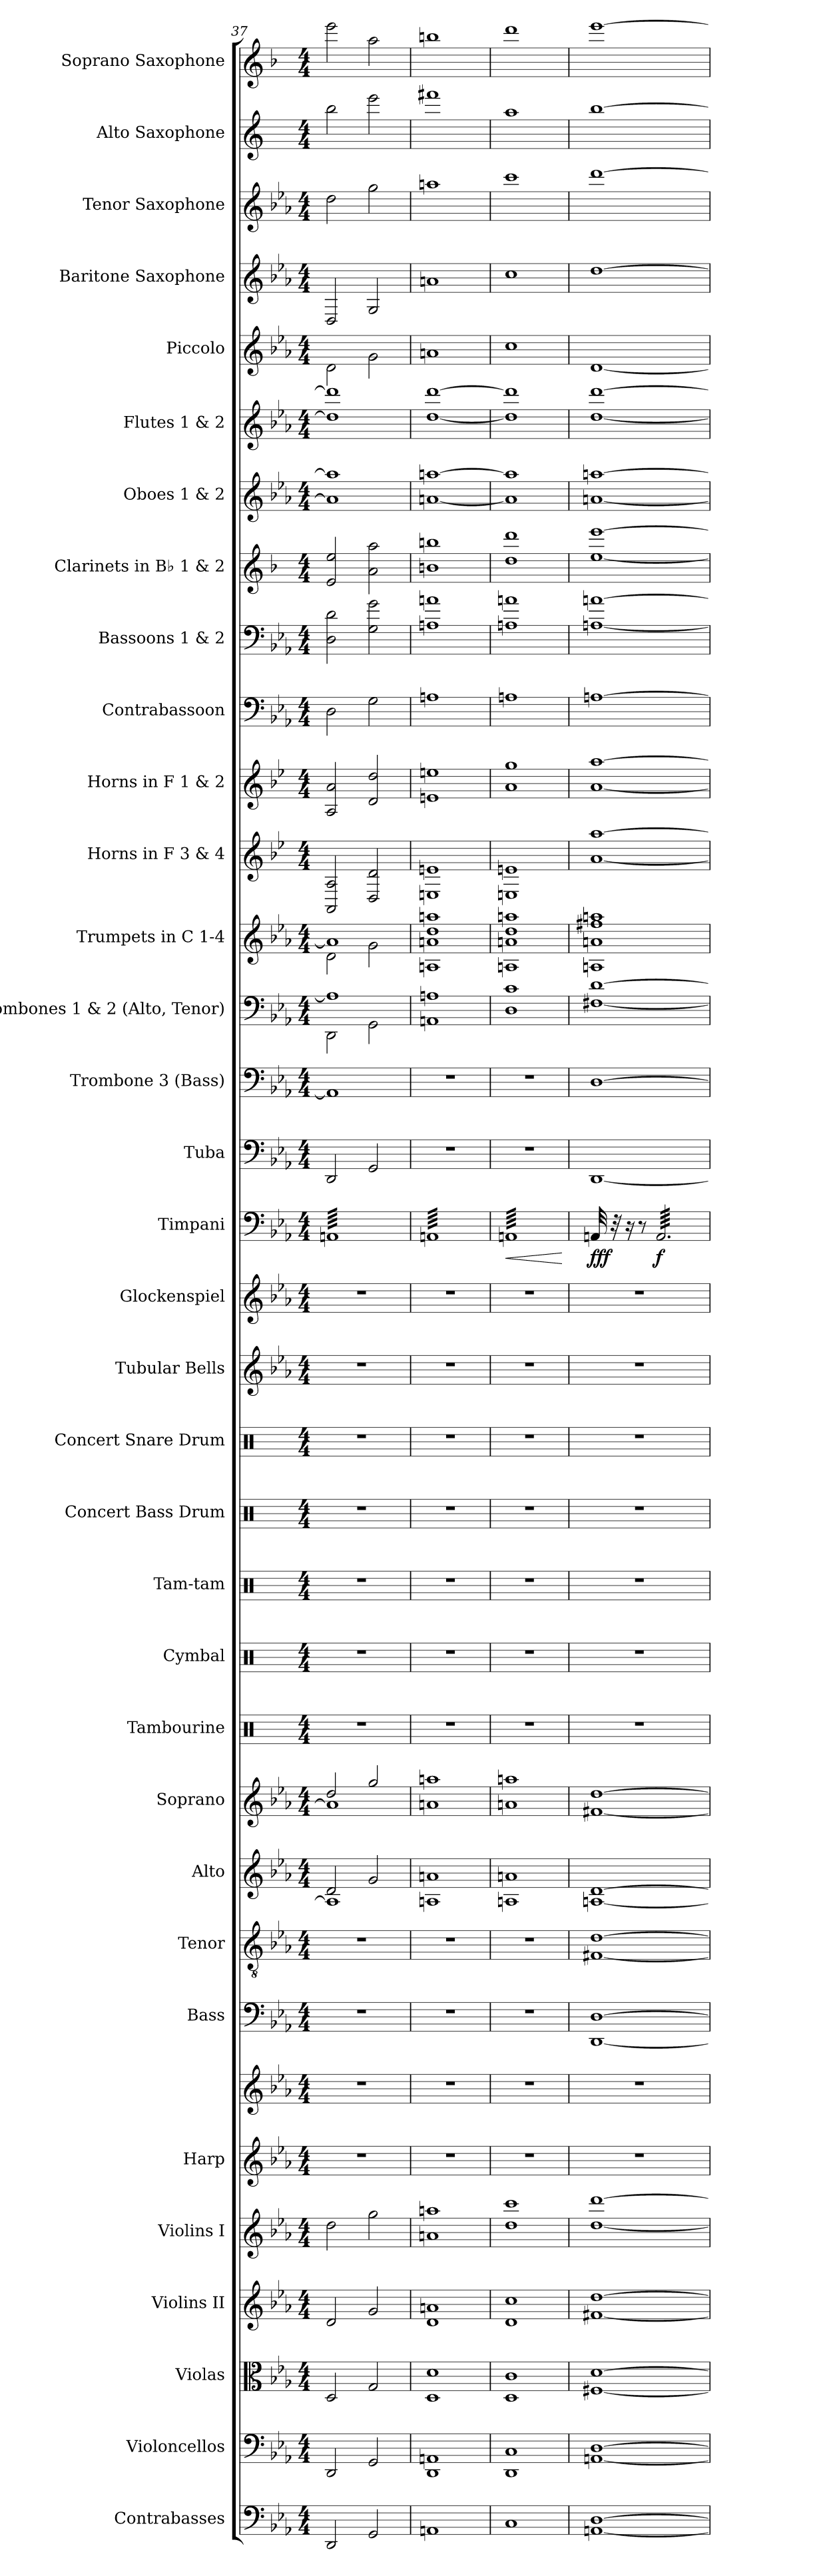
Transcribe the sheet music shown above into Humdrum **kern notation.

**kern	**kern	**kern	**kern	**kern	**kern	**kern	**kern	**kern	**kern	**kern	**kern	**kern	**kern	**kern	**kern	**kern	**kern	**kern	**dynam	**kern	**kern	**kern	**kern	**kern	**kern	**kern	**kern	**kern	**kern	**kern	**kern	**kern	**kern	**kern	**kern
*part34	*part33	*part32	*part31	*part30	*part29	*part29	*part28	*part27	*part26	*part25	*part24	*part23	*part22	*part21	*part20	*part19	*part18	*part17	*part17	*part16	*part15	*part14	*part13	*part12	*part11	*part10	*part9	*part8	*part7	*part6	*part5	*part4	*part3	*part2	*part1
*staff35	*staff34	*staff33	*staff32	*staff31	*staff30	*staff29	*staff28	*staff27	*staff26	*staff25	*staff24	*staff23	*staff22	*staff21	*staff20	*staff19	*staff18	*staff17	*staff17	*staff16	*staff15	*staff14	*staff13	*staff12	*staff11	*staff10	*staff9	*staff8	*staff7	*staff6	*staff5	*staff4	*staff3	*staff2	*staff1
*I"Contrabasses	*I"Violoncellos	*I"Violas	*I"Violins II	*I"Violins I	*I"Harp	*	*I"Bass	*I"Tenor	*I"Alto	*I"Soprano	*I"Tambourine	*I"Cymbal	*I"Tam-tam	*I"Concert Bass Drum	*I"Concert Snare Drum	*I"Tubular Bells	*I"Glockenspiel	*I"Timpani	*	*I"Tuba	*I"Trombone 3 (Bass)	*I"Trombones 1 &amp; 2 (Alto, Tenor)	*I"Trumpets in C 1-4	*I"Horns in F 3 &amp; 4	*I"Horns in F 1 &amp; 2	*I"Contrabassoon	*I"Bassoons 1 &amp; 2	*I"Clarinets in B♭ 1 &amp; 2	*I"Oboes 1 &amp; 2	*I"Flutes 1 &amp; 2	*I"Piccolo	*I"Baritone Saxophone	*I"Tenor Saxophone	*I"Alto Saxophone	*I"Soprano Saxophone
*I'Cbs.	*I'Vcs.	*I'Vlas.	*I'Vlns. II	*I'Vlns. I	*I'Hrp.	*	*I'B.	*I'T.	*I'A.	*I'S.	*I'Tamb.	*I'Cym.	*I'Tam	*I'Con. BD	*I'Con. Sn.	*I'T.B.	*I'Glock.	*I'Timp.	*	*I'Tba.	*I'Tbn. 3	*I'Tbn. 1 2	*	*	*	*I'Cbsn.	*I'Bsn.	*	*I'Ob.	*I'Fl.	*I'Picc.	*I'Bar. Sax.	*I'T. Sax.	*I'A. Sax.	*I'S. Sax.
*clefF4	*clefF4	*clefC3	*clefG2	*clefG2	*clefG2	*clefG2	*clefF4	*clefGv2	*clefG2	*clefG2	*clefX	*clefX	*clefX	*clefX	*clefX	*clefG2	*clefG2	*clefF4	*	*clefF4	*clefF4	*clefF4	*clefG2	*clefG2	*clefG2	*clefF4	*clefF4	*clefG2	*clefG2	*clefG2	*clefG2	*clefG2	*clefG2	*clefG2	*clefG2
*ITrd7c12	*	*	*	*	*	*	*	*	*	*	*	*	*	*	*	*	*ITrd-14c-24	*	*	*	*	*	*	*ITrd4c7	*ITrd4c7	*ITrd7c12	*	*ITrd1c2	*	*	*ITrd-7c-12	*ITrd12c21	*ITrd8c14	*ITrd5c9	*ITrd1c2
*k[b-e-a-]	*k[b-e-a-]	*k[b-e-a-]	*k[b-e-a-]	*k[b-e-a-]	*k[b-e-a-]	*k[b-e-a-]	*k[b-e-a-]	*k[b-e-a-]	*k[b-e-a-]	*k[b-e-a-]	*k[]	*k[]	*k[]	*k[]	*k[]	*k[b-e-a-]	*k[b-e-a-]	*k[b-e-a-]	*	*k[b-e-a-]	*k[b-e-a-]	*k[b-e-a-]	*k[b-e-a-]	*k[b-e-a-]	*k[b-e-a-]	*k[b-e-a-]	*k[b-e-a-]	*k[b-e-a-]	*k[b-e-a-]	*k[b-e-a-]	*k[b-e-a-]	*k[b-e-a-]	*k[b-e-a-]	*k[b-e-a-]	*k[b-e-a-]
*M4/4	*M4/4	*M4/4	*M4/4	*M4/4	*M4/4	*M4/4	*M4/4	*M4/4	*M4/4	*M4/4	*M4/4	*M4/4	*M4/4	*M4/4	*M4/4	*M4/4	*M4/4	*M4/4	*	*M4/4	*M4/4	*M4/4	*M4/4	*M4/4	*M4/4	*M4/4	*M4/4	*M4/4	*M4/4	*M4/4	*M4/4	*M4/4	*M4/4	*M4/4	*M4/4
=37	=37	=37	=37	=37	=37	=37	=37	=37	=37	=37	=37	=37	=37	=37	=37	=37	=37	=37	=37	=37	=37	=37	=37	=37	=37	=37	=37	=37	=37	=37	=37	=37	=37	=37	=37
*	*	*	*	*	*	*	*	*	*^	*^	*	*	*	*	*	*	*	*	*	*	*	*^	*^	*	*	*	*	*	*	*	*	*	*	*	*
*	*	*	*	*	*	*	*	*	*	*	*	*	*	*	*	*	*	*	*	*tremolo	*	*	*	*	*	*	*	*	*	*	*	*	*	*	*	*	*	*	*
2DDD/	2DD/	2D/	2d/	2dd\	1r	1r	1r	1r	2d/	1A]	2dd/	1a]	1r	1r	1r	1r	1r	1r	1r	64AAnLLLL	.	2DD/	1AAn]	1A]	2DD\	1a]	2d\	2DD/ 2D/	2D/ 2d/	2DD\	2D\ 2d\	2d/ 2dd/	1a] 1aa]	1dd] 1ddd]	2dd\	2DD/	2d\	2dd\	2ddd\
.	.	.	.	.	.	.	.	.	.	.	.	.	.	.	.	.	.	.	.	64AAn	.	.	.	.	.	.	.	.	.	.	.	.	.	.	.	.	.	.	.
.	.	.	.	.	.	.	.	.	.	.	.	.	.	.	.	.	.	.	.	64AAn	.	.	.	.	.	.	.	.	.	.	.	.	.	.	.	.	.	.	.
.	.	.	.	.	.	.	.	.	.	.	.	.	.	.	.	.	.	.	.	64AAn	.	.	.	.	.	.	.	.	.	.	.	.	.	.	.	.	.	.	.
.	.	.	.	.	.	.	.	.	.	.	.	.	.	.	.	.	.	.	.	64AAn	.	.	.	.	.	.	.	.	.	.	.	.	.	.	.	.	.	.	.
.	.	.	.	.	.	.	.	.	.	.	.	.	.	.	.	.	.	.	.	64AAn	.	.	.	.	.	.	.	.	.	.	.	.	.	.	.	.	.	.	.
.	.	.	.	.	.	.	.	.	.	.	.	.	.	.	.	.	.	.	.	64AAn	.	.	.	.	.	.	.	.	.	.	.	.	.	.	.	.	.	.	.
.	.	.	.	.	.	.	.	.	.	.	.	.	.	.	.	.	.	.	.	64AAn	.	.	.	.	.	.	.	.	.	.	.	.	.	.	.	.	.	.	.
.	.	.	.	.	.	.	.	.	.	.	.	.	.	.	.	.	.	.	.	64AAn	.	.	.	.	.	.	.	.	.	.	.	.	.	.	.	.	.	.	.
.	.	.	.	.	.	.	.	.	.	.	.	.	.	.	.	.	.	.	.	64AAn	.	.	.	.	.	.	.	.	.	.	.	.	.	.	.	.	.	.	.
.	.	.	.	.	.	.	.	.	.	.	.	.	.	.	.	.	.	.	.	64AAn	.	.	.	.	.	.	.	.	.	.	.	.	.	.	.	.	.	.	.
.	.	.	.	.	.	.	.	.	.	.	.	.	.	.	.	.	.	.	.	64AAn	.	.	.	.	.	.	.	.	.	.	.	.	.	.	.	.	.	.	.
.	.	.	.	.	.	.	.	.	.	.	.	.	.	.	.	.	.	.	.	64AAn	.	.	.	.	.	.	.	.	.	.	.	.	.	.	.	.	.	.	.
.	.	.	.	.	.	.	.	.	.	.	.	.	.	.	.	.	.	.	.	64AAn	.	.	.	.	.	.	.	.	.	.	.	.	.	.	.	.	.	.	.
.	.	.	.	.	.	.	.	.	.	.	.	.	.	.	.	.	.	.	.	64AAn	.	.	.	.	.	.	.	.	.	.	.	.	.	.	.	.	.	.	.
.	.	.	.	.	.	.	.	.	.	.	.	.	.	.	.	.	.	.	.	64AAn	.	.	.	.	.	.	.	.	.	.	.	.	.	.	.	.	.	.	.
.	.	.	.	.	.	.	.	.	.	.	.	.	.	.	.	.	.	.	.	64AAn	.	.	.	.	.	.	.	.	.	.	.	.	.	.	.	.	.	.	.
.	.	.	.	.	.	.	.	.	.	.	.	.	.	.	.	.	.	.	.	64AAn	.	.	.	.	.	.	.	.	.	.	.	.	.	.	.	.	.	.	.
.	.	.	.	.	.	.	.	.	.	.	.	.	.	.	.	.	.	.	.	64AAn	.	.	.	.	.	.	.	.	.	.	.	.	.	.	.	.	.	.	.
.	.	.	.	.	.	.	.	.	.	.	.	.	.	.	.	.	.	.	.	64AAn	.	.	.	.	.	.	.	.	.	.	.	.	.	.	.	.	.	.	.
.	.	.	.	.	.	.	.	.	.	.	.	.	.	.	.	.	.	.	.	64AAn	.	.	.	.	.	.	.	.	.	.	.	.	.	.	.	.	.	.	.
.	.	.	.	.	.	.	.	.	.	.	.	.	.	.	.	.	.	.	.	64AAn	.	.	.	.	.	.	.	.	.	.	.	.	.	.	.	.	.	.	.
.	.	.	.	.	.	.	.	.	.	.	.	.	.	.	.	.	.	.	.	64AAn	.	.	.	.	.	.	.	.	.	.	.	.	.	.	.	.	.	.	.
.	.	.	.	.	.	.	.	.	.	.	.	.	.	.	.	.	.	.	.	64AAn	.	.	.	.	.	.	.	.	.	.	.	.	.	.	.	.	.	.	.
.	.	.	.	.	.	.	.	.	.	.	.	.	.	.	.	.	.	.	.	64AAn	.	.	.	.	.	.	.	.	.	.	.	.	.	.	.	.	.	.	.
.	.	.	.	.	.	.	.	.	.	.	.	.	.	.	.	.	.	.	.	64AAn	.	.	.	.	.	.	.	.	.	.	.	.	.	.	.	.	.	.	.
.	.	.	.	.	.	.	.	.	.	.	.	.	.	.	.	.	.	.	.	64AAn	.	.	.	.	.	.	.	.	.	.	.	.	.	.	.	.	.	.	.
.	.	.	.	.	.	.	.	.	.	.	.	.	.	.	.	.	.	.	.	64AAn	.	.	.	.	.	.	.	.	.	.	.	.	.	.	.	.	.	.	.
.	.	.	.	.	.	.	.	.	.	.	.	.	.	.	.	.	.	.	.	64AAn	.	.	.	.	.	.	.	.	.	.	.	.	.	.	.	.	.	.	.
.	.	.	.	.	.	.	.	.	.	.	.	.	.	.	.	.	.	.	.	64AAn	.	.	.	.	.	.	.	.	.	.	.	.	.	.	.	.	.	.	.
.	.	.	.	.	.	.	.	.	.	.	.	.	.	.	.	.	.	.	.	64AAn	.	.	.	.	.	.	.	.	.	.	.	.	.	.	.	.	.	.	.
.	.	.	.	.	.	.	.	.	.	.	.	.	.	.	.	.	.	.	.	64AAn	.	.	.	.	.	.	.	.	.	.	.	.	.	.	.	.	.	.	.
2GGG/	2GG/	2G/	2g/	2gg\	.	.	.	.	2g/	.	2gg/	.	.	.	.	.	.	.	.	64AAn	.	2GG/	.	.	2GG\	.	2g\	2GG/ 2G/	2G/ 2g/	2GG\	2G\ 2g\	2g\ 2gg\	.	.	2gg\	2GG/	2g\	2gg\	2gg\
.	.	.	.	.	.	.	.	.	.	.	.	.	.	.	.	.	.	.	.	64AAn	.	.	.	.	.	.	.	.	.	.	.	.	.	.	.	.	.	.	.
.	.	.	.	.	.	.	.	.	.	.	.	.	.	.	.	.	.	.	.	64AAn	.	.	.	.	.	.	.	.	.	.	.	.	.	.	.	.	.	.	.
.	.	.	.	.	.	.	.	.	.	.	.	.	.	.	.	.	.	.	.	64AAn	.	.	.	.	.	.	.	.	.	.	.	.	.	.	.	.	.	.	.
.	.	.	.	.	.	.	.	.	.	.	.	.	.	.	.	.	.	.	.	64AAn	.	.	.	.	.	.	.	.	.	.	.	.	.	.	.	.	.	.	.
.	.	.	.	.	.	.	.	.	.	.	.	.	.	.	.	.	.	.	.	64AAn	.	.	.	.	.	.	.	.	.	.	.	.	.	.	.	.	.	.	.
.	.	.	.	.	.	.	.	.	.	.	.	.	.	.	.	.	.	.	.	64AAn	.	.	.	.	.	.	.	.	.	.	.	.	.	.	.	.	.	.	.
.	.	.	.	.	.	.	.	.	.	.	.	.	.	.	.	.	.	.	.	64AAn	.	.	.	.	.	.	.	.	.	.	.	.	.	.	.	.	.	.	.
.	.	.	.	.	.	.	.	.	.	.	.	.	.	.	.	.	.	.	.	64AAn	.	.	.	.	.	.	.	.	.	.	.	.	.	.	.	.	.	.	.
.	.	.	.	.	.	.	.	.	.	.	.	.	.	.	.	.	.	.	.	64AAn	.	.	.	.	.	.	.	.	.	.	.	.	.	.	.	.	.	.	.
.	.	.	.	.	.	.	.	.	.	.	.	.	.	.	.	.	.	.	.	64AAn	.	.	.	.	.	.	.	.	.	.	.	.	.	.	.	.	.	.	.
.	.	.	.	.	.	.	.	.	.	.	.	.	.	.	.	.	.	.	.	64AAn	.	.	.	.	.	.	.	.	.	.	.	.	.	.	.	.	.	.	.
.	.	.	.	.	.	.	.	.	.	.	.	.	.	.	.	.	.	.	.	64AAn	.	.	.	.	.	.	.	.	.	.	.	.	.	.	.	.	.	.	.
.	.	.	.	.	.	.	.	.	.	.	.	.	.	.	.	.	.	.	.	64AAn	.	.	.	.	.	.	.	.	.	.	.	.	.	.	.	.	.	.	.
.	.	.	.	.	.	.	.	.	.	.	.	.	.	.	.	.	.	.	.	64AAn	.	.	.	.	.	.	.	.	.	.	.	.	.	.	.	.	.	.	.
.	.	.	.	.	.	.	.	.	.	.	.	.	.	.	.	.	.	.	.	64AAn	.	.	.	.	.	.	.	.	.	.	.	.	.	.	.	.	.	.	.
.	.	.	.	.	.	.	.	.	.	.	.	.	.	.	.	.	.	.	.	64AAn	.	.	.	.	.	.	.	.	.	.	.	.	.	.	.	.	.	.	.
.	.	.	.	.	.	.	.	.	.	.	.	.	.	.	.	.	.	.	.	64AAn	.	.	.	.	.	.	.	.	.	.	.	.	.	.	.	.	.	.	.
.	.	.	.	.	.	.	.	.	.	.	.	.	.	.	.	.	.	.	.	64AAn	.	.	.	.	.	.	.	.	.	.	.	.	.	.	.	.	.	.	.
.	.	.	.	.	.	.	.	.	.	.	.	.	.	.	.	.	.	.	.	64AAn	.	.	.	.	.	.	.	.	.	.	.	.	.	.	.	.	.	.	.
.	.	.	.	.	.	.	.	.	.	.	.	.	.	.	.	.	.	.	.	64AAn	.	.	.	.	.	.	.	.	.	.	.	.	.	.	.	.	.	.	.
.	.	.	.	.	.	.	.	.	.	.	.	.	.	.	.	.	.	.	.	64AAn	.	.	.	.	.	.	.	.	.	.	.	.	.	.	.	.	.	.	.
.	.	.	.	.	.	.	.	.	.	.	.	.	.	.	.	.	.	.	.	64AAn	.	.	.	.	.	.	.	.	.	.	.	.	.	.	.	.	.	.	.
.	.	.	.	.	.	.	.	.	.	.	.	.	.	.	.	.	.	.	.	64AAn	.	.	.	.	.	.	.	.	.	.	.	.	.	.	.	.	.	.	.
.	.	.	.	.	.	.	.	.	.	.	.	.	.	.	.	.	.	.	.	64AAn	.	.	.	.	.	.	.	.	.	.	.	.	.	.	.	.	.	.	.
.	.	.	.	.	.	.	.	.	.	.	.	.	.	.	.	.	.	.	.	64AAn	.	.	.	.	.	.	.	.	.	.	.	.	.	.	.	.	.	.	.
.	.	.	.	.	.	.	.	.	.	.	.	.	.	.	.	.	.	.	.	64AAn	.	.	.	.	.	.	.	.	.	.	.	.	.	.	.	.	.	.	.
.	.	.	.	.	.	.	.	.	.	.	.	.	.	.	.	.	.	.	.	64AAn	.	.	.	.	.	.	.	.	.	.	.	.	.	.	.	.	.	.	.
.	.	.	.	.	.	.	.	.	.	.	.	.	.	.	.	.	.	.	.	64AAn	.	.	.	.	.	.	.	.	.	.	.	.	.	.	.	.	.	.	.
.	.	.	.	.	.	.	.	.	.	.	.	.	.	.	.	.	.	.	.	64AAn	.	.	.	.	.	.	.	.	.	.	.	.	.	.	.	.	.	.	.
.	.	.	.	.	.	.	.	.	.	.	.	.	.	.	.	.	.	.	.	64AAn	.	.	.	.	.	.	.	.	.	.	.	.	.	.	.	.	.	.	.
.	.	.	.	.	.	.	.	.	.	.	.	.	.	.	.	.	.	.	.	64AAnJJJJ	.	.	.	.	.	.	.	.	.	.	.	.	.	.	.	.	.	.	.
*	*	*	*	*	*	*	*	*	*v	*v	*	*	*	*	*	*	*	*	*	*	*	*	*	*	*	*	*	*	*	*	*	*	*	*	*	*	*	*	*
*	*	*	*	*	*	*	*	*	*	*v	*v	*	*	*	*	*	*	*	*	*	*	*	*	*	*	*	*	*	*	*	*	*	*	*	*	*	*	*
=38	=38	=38	=38	=38	=38	=38	=38	=38	=38	=38	=38	=38	=38	=38	=38	=38	=38	=38	=38	=38	=38	=38	=38	=38	=38	=38	=38	=38	=38	=38	=38	=38	=38	=38	=38	=38	=38
!	!	!	!	!	!	!	!	!	!	!	!	!	!	!	!	!	!	!	!	!	!	!	!	!LO:TX:a:t=1-4	!	!	!	!	!	!	!	!	!	!	!	!	!
*	*	*	*	*	*	*	*	*	*	*	*	*	*	*	*	*	*	*	*	*	*	*v	*v	*	*	*	*	*	*	*	*	*	*	*	*	*	*
*	*	*	*	*	*	*	*	*	*	*	*	*	*	*	*	*	*	*	*	*	*	*	*v	*v	*	*	*	*	*	*	*	*	*	*	*	*
1AAAn	1DD 1AAn	1D 1d	1d 1an	1an 1aan	1r	1r	1r	1r	1An 1an	1an 1aan	1r	1r	1r	1r	1r	1r	1r	64AAnLLLL	.	1r	1r	1AAn 1An	1An 1an 1dd 1aan	1AAn 1An	1An 1an	1AAn	1An 1an	1an 1aan	[1an [1aan	[1dd [1ddd	1aan	1An	1an	1aan	1aan
.	.	.	.	.	.	.	.	.	.	.	.	.	.	.	.	.	.	64AAn	.	.	.	.	.	.	.	.	.	.	.	.	.	.	.	.	.
.	.	.	.	.	.	.	.	.	.	.	.	.	.	.	.	.	.	64AAn	.	.	.	.	.	.	.	.	.	.	.	.	.	.	.	.	.
.	.	.	.	.	.	.	.	.	.	.	.	.	.	.	.	.	.	64AAn	.	.	.	.	.	.	.	.	.	.	.	.	.	.	.	.	.
.	.	.	.	.	.	.	.	.	.	.	.	.	.	.	.	.	.	64AAn	.	.	.	.	.	.	.	.	.	.	.	.	.	.	.	.	.
.	.	.	.	.	.	.	.	.	.	.	.	.	.	.	.	.	.	64AAn	.	.	.	.	.	.	.	.	.	.	.	.	.	.	.	.	.
.	.	.	.	.	.	.	.	.	.	.	.	.	.	.	.	.	.	64AAn	.	.	.	.	.	.	.	.	.	.	.	.	.	.	.	.	.
.	.	.	.	.	.	.	.	.	.	.	.	.	.	.	.	.	.	64AAn	.	.	.	.	.	.	.	.	.	.	.	.	.	.	.	.	.
.	.	.	.	.	.	.	.	.	.	.	.	.	.	.	.	.	.	64AAn	.	.	.	.	.	.	.	.	.	.	.	.	.	.	.	.	.
.	.	.	.	.	.	.	.	.	.	.	.	.	.	.	.	.	.	64AAn	.	.	.	.	.	.	.	.	.	.	.	.	.	.	.	.	.
.	.	.	.	.	.	.	.	.	.	.	.	.	.	.	.	.	.	64AAn	.	.	.	.	.	.	.	.	.	.	.	.	.	.	.	.	.
.	.	.	.	.	.	.	.	.	.	.	.	.	.	.	.	.	.	64AAn	.	.	.	.	.	.	.	.	.	.	.	.	.	.	.	.	.
.	.	.	.	.	.	.	.	.	.	.	.	.	.	.	.	.	.	64AAn	.	.	.	.	.	.	.	.	.	.	.	.	.	.	.	.	.
.	.	.	.	.	.	.	.	.	.	.	.	.	.	.	.	.	.	64AAn	.	.	.	.	.	.	.	.	.	.	.	.	.	.	.	.	.
.	.	.	.	.	.	.	.	.	.	.	.	.	.	.	.	.	.	64AAn	.	.	.	.	.	.	.	.	.	.	.	.	.	.	.	.	.
.	.	.	.	.	.	.	.	.	.	.	.	.	.	.	.	.	.	64AAn	.	.	.	.	.	.	.	.	.	.	.	.	.	.	.	.	.
.	.	.	.	.	.	.	.	.	.	.	.	.	.	.	.	.	.	64AAn	.	.	.	.	.	.	.	.	.	.	.	.	.	.	.	.	.
.	.	.	.	.	.	.	.	.	.	.	.	.	.	.	.	.	.	64AAn	.	.	.	.	.	.	.	.	.	.	.	.	.	.	.	.	.
.	.	.	.	.	.	.	.	.	.	.	.	.	.	.	.	.	.	64AAn	.	.	.	.	.	.	.	.	.	.	.	.	.	.	.	.	.
.	.	.	.	.	.	.	.	.	.	.	.	.	.	.	.	.	.	64AAn	.	.	.	.	.	.	.	.	.	.	.	.	.	.	.	.	.
.	.	.	.	.	.	.	.	.	.	.	.	.	.	.	.	.	.	64AAn	.	.	.	.	.	.	.	.	.	.	.	.	.	.	.	.	.
.	.	.	.	.	.	.	.	.	.	.	.	.	.	.	.	.	.	64AAn	.	.	.	.	.	.	.	.	.	.	.	.	.	.	.	.	.
.	.	.	.	.	.	.	.	.	.	.	.	.	.	.	.	.	.	64AAn	.	.	.	.	.	.	.	.	.	.	.	.	.	.	.	.	.
.	.	.	.	.	.	.	.	.	.	.	.	.	.	.	.	.	.	64AAn	.	.	.	.	.	.	.	.	.	.	.	.	.	.	.	.	.
.	.	.	.	.	.	.	.	.	.	.	.	.	.	.	.	.	.	64AAn	.	.	.	.	.	.	.	.	.	.	.	.	.	.	.	.	.
.	.	.	.	.	.	.	.	.	.	.	.	.	.	.	.	.	.	64AAn	.	.	.	.	.	.	.	.	.	.	.	.	.	.	.	.	.
.	.	.	.	.	.	.	.	.	.	.	.	.	.	.	.	.	.	64AAn	.	.	.	.	.	.	.	.	.	.	.	.	.	.	.	.	.
.	.	.	.	.	.	.	.	.	.	.	.	.	.	.	.	.	.	64AAn	.	.	.	.	.	.	.	.	.	.	.	.	.	.	.	.	.
.	.	.	.	.	.	.	.	.	.	.	.	.	.	.	.	.	.	64AAn	.	.	.	.	.	.	.	.	.	.	.	.	.	.	.	.	.
.	.	.	.	.	.	.	.	.	.	.	.	.	.	.	.	.	.	64AAn	.	.	.	.	.	.	.	.	.	.	.	.	.	.	.	.	.
.	.	.	.	.	.	.	.	.	.	.	.	.	.	.	.	.	.	64AAn	.	.	.	.	.	.	.	.	.	.	.	.	.	.	.	.	.
.	.	.	.	.	.	.	.	.	.	.	.	.	.	.	.	.	.	64AAn	.	.	.	.	.	.	.	.	.	.	.	.	.	.	.	.	.
.	.	.	.	.	.	.	.	.	.	.	.	.	.	.	.	.	.	64AAn	.	.	.	.	.	.	.	.	.	.	.	.	.	.	.	.	.
.	.	.	.	.	.	.	.	.	.	.	.	.	.	.	.	.	.	64AAn	.	.	.	.	.	.	.	.	.	.	.	.	.	.	.	.	.
.	.	.	.	.	.	.	.	.	.	.	.	.	.	.	.	.	.	64AAn	.	.	.	.	.	.	.	.	.	.	.	.	.	.	.	.	.
.	.	.	.	.	.	.	.	.	.	.	.	.	.	.	.	.	.	64AAn	.	.	.	.	.	.	.	.	.	.	.	.	.	.	.	.	.
.	.	.	.	.	.	.	.	.	.	.	.	.	.	.	.	.	.	64AAn	.	.	.	.	.	.	.	.	.	.	.	.	.	.	.	.	.
.	.	.	.	.	.	.	.	.	.	.	.	.	.	.	.	.	.	64AAn	.	.	.	.	.	.	.	.	.	.	.	.	.	.	.	.	.
.	.	.	.	.	.	.	.	.	.	.	.	.	.	.	.	.	.	64AAn	.	.	.	.	.	.	.	.	.	.	.	.	.	.	.	.	.
.	.	.	.	.	.	.	.	.	.	.	.	.	.	.	.	.	.	64AAn	.	.	.	.	.	.	.	.	.	.	.	.	.	.	.	.	.
.	.	.	.	.	.	.	.	.	.	.	.	.	.	.	.	.	.	64AAn	.	.	.	.	.	.	.	.	.	.	.	.	.	.	.	.	.
.	.	.	.	.	.	.	.	.	.	.	.	.	.	.	.	.	.	64AAn	.	.	.	.	.	.	.	.	.	.	.	.	.	.	.	.	.
.	.	.	.	.	.	.	.	.	.	.	.	.	.	.	.	.	.	64AAn	.	.	.	.	.	.	.	.	.	.	.	.	.	.	.	.	.
.	.	.	.	.	.	.	.	.	.	.	.	.	.	.	.	.	.	64AAn	.	.	.	.	.	.	.	.	.	.	.	.	.	.	.	.	.
.	.	.	.	.	.	.	.	.	.	.	.	.	.	.	.	.	.	64AAn	.	.	.	.	.	.	.	.	.	.	.	.	.	.	.	.	.
.	.	.	.	.	.	.	.	.	.	.	.	.	.	.	.	.	.	64AAn	.	.	.	.	.	.	.	.	.	.	.	.	.	.	.	.	.
.	.	.	.	.	.	.	.	.	.	.	.	.	.	.	.	.	.	64AAn	.	.	.	.	.	.	.	.	.	.	.	.	.	.	.	.	.
.	.	.	.	.	.	.	.	.	.	.	.	.	.	.	.	.	.	64AAn	.	.	.	.	.	.	.	.	.	.	.	.	.	.	.	.	.
.	.	.	.	.	.	.	.	.	.	.	.	.	.	.	.	.	.	64AAn	.	.	.	.	.	.	.	.	.	.	.	.	.	.	.	.	.
.	.	.	.	.	.	.	.	.	.	.	.	.	.	.	.	.	.	64AAn	.	.	.	.	.	.	.	.	.	.	.	.	.	.	.	.	.
.	.	.	.	.	.	.	.	.	.	.	.	.	.	.	.	.	.	64AAn	.	.	.	.	.	.	.	.	.	.	.	.	.	.	.	.	.
.	.	.	.	.	.	.	.	.	.	.	.	.	.	.	.	.	.	64AAn	.	.	.	.	.	.	.	.	.	.	.	.	.	.	.	.	.
.	.	.	.	.	.	.	.	.	.	.	.	.	.	.	.	.	.	64AAn	.	.	.	.	.	.	.	.	.	.	.	.	.	.	.	.	.
.	.	.	.	.	.	.	.	.	.	.	.	.	.	.	.	.	.	64AAn	.	.	.	.	.	.	.	.	.	.	.	.	.	.	.	.	.
.	.	.	.	.	.	.	.	.	.	.	.	.	.	.	.	.	.	64AAn	.	.	.	.	.	.	.	.	.	.	.	.	.	.	.	.	.
.	.	.	.	.	.	.	.	.	.	.	.	.	.	.	.	.	.	64AAn	.	.	.	.	.	.	.	.	.	.	.	.	.	.	.	.	.
.	.	.	.	.	.	.	.	.	.	.	.	.	.	.	.	.	.	64AAn	.	.	.	.	.	.	.	.	.	.	.	.	.	.	.	.	.
.	.	.	.	.	.	.	.	.	.	.	.	.	.	.	.	.	.	64AAn	.	.	.	.	.	.	.	.	.	.	.	.	.	.	.	.	.
.	.	.	.	.	.	.	.	.	.	.	.	.	.	.	.	.	.	64AAn	.	.	.	.	.	.	.	.	.	.	.	.	.	.	.	.	.
.	.	.	.	.	.	.	.	.	.	.	.	.	.	.	.	.	.	64AAn	.	.	.	.	.	.	.	.	.	.	.	.	.	.	.	.	.
.	.	.	.	.	.	.	.	.	.	.	.	.	.	.	.	.	.	64AAn	.	.	.	.	.	.	.	.	.	.	.	.	.	.	.	.	.
.	.	.	.	.	.	.	.	.	.	.	.	.	.	.	.	.	.	64AAn	.	.	.	.	.	.	.	.	.	.	.	.	.	.	.	.	.
.	.	.	.	.	.	.	.	.	.	.	.	.	.	.	.	.	.	64AAn	.	.	.	.	.	.	.	.	.	.	.	.	.	.	.	.	.
.	.	.	.	.	.	.	.	.	.	.	.	.	.	.	.	.	.	64AAnJJJJ	.	.	.	.	.	.	.	.	.	.	.	.	.	.	.	.	.
=39	=39	=39	=39	=39	=39	=39	=39	=39	=39	=39	=39	=39	=39	=39	=39	=39	=39	=39	=39	=39	=39	=39	=39	=39	=39	=39	=39	=39	=39	=39	=39	=39	=39	=39	=39
!	!	!	!	!	!	!	!	!	!	!	!	!	!	!	!	!	!	!	!LO:HP:b	!	!	!	!	!	!	!	!	!	!	!	!	!	!	!	!
1CC	1DD 1C	1D 1c	1d 1cc	1dd 1ccc	1r	1r	1r	1r	1An 1an	1an 1aan	1r	1r	1r	1r	1r	1r	1r	64AAnLLLL	<	1r	1r	1D 1c	1An 1an 1dd 1aan	1AAn 1An	1d 1cc	1AAn	1An 1an	1cc 1ccc	1a] 1aa]	1dd] 1ddd]	1ccc	1c	1cc	1cc	1ccc
.	.	.	.	.	.	.	.	.	.	.	.	.	.	.	.	.	.	64AAn	.	.	.	.	.	.	.	.	.	.	.	.	.	.	.	.	.
.	.	.	.	.	.	.	.	.	.	.	.	.	.	.	.	.	.	64AAn	.	.	.	.	.	.	.	.	.	.	.	.	.	.	.	.	.
.	.	.	.	.	.	.	.	.	.	.	.	.	.	.	.	.	.	64AAn	.	.	.	.	.	.	.	.	.	.	.	.	.	.	.	.	.
.	.	.	.	.	.	.	.	.	.	.	.	.	.	.	.	.	.	64AAn	.	.	.	.	.	.	.	.	.	.	.	.	.	.	.	.	.
.	.	.	.	.	.	.	.	.	.	.	.	.	.	.	.	.	.	64AAn	.	.	.	.	.	.	.	.	.	.	.	.	.	.	.	.	.
.	.	.	.	.	.	.	.	.	.	.	.	.	.	.	.	.	.	64AAn	.	.	.	.	.	.	.	.	.	.	.	.	.	.	.	.	.
.	.	.	.	.	.	.	.	.	.	.	.	.	.	.	.	.	.	64AAn	.	.	.	.	.	.	.	.	.	.	.	.	.	.	.	.	.
.	.	.	.	.	.	.	.	.	.	.	.	.	.	.	.	.	.	64AAn	.	.	.	.	.	.	.	.	.	.	.	.	.	.	.	.	.
.	.	.	.	.	.	.	.	.	.	.	.	.	.	.	.	.	.	64AAn	.	.	.	.	.	.	.	.	.	.	.	.	.	.	.	.	.
.	.	.	.	.	.	.	.	.	.	.	.	.	.	.	.	.	.	64AAn	.	.	.	.	.	.	.	.	.	.	.	.	.	.	.	.	.
.	.	.	.	.	.	.	.	.	.	.	.	.	.	.	.	.	.	64AAn	.	.	.	.	.	.	.	.	.	.	.	.	.	.	.	.	.
.	.	.	.	.	.	.	.	.	.	.	.	.	.	.	.	.	.	64AAn	.	.	.	.	.	.	.	.	.	.	.	.	.	.	.	.	.
.	.	.	.	.	.	.	.	.	.	.	.	.	.	.	.	.	.	64AAn	.	.	.	.	.	.	.	.	.	.	.	.	.	.	.	.	.
.	.	.	.	.	.	.	.	.	.	.	.	.	.	.	.	.	.	64AAn	.	.	.	.	.	.	.	.	.	.	.	.	.	.	.	.	.
.	.	.	.	.	.	.	.	.	.	.	.	.	.	.	.	.	.	64AAn	.	.	.	.	.	.	.	.	.	.	.	.	.	.	.	.	.
.	.	.	.	.	.	.	.	.	.	.	.	.	.	.	.	.	.	64AAn	.	.	.	.	.	.	.	.	.	.	.	.	.	.	.	.	.
.	.	.	.	.	.	.	.	.	.	.	.	.	.	.	.	.	.	64AAn	.	.	.	.	.	.	.	.	.	.	.	.	.	.	.	.	.
.	.	.	.	.	.	.	.	.	.	.	.	.	.	.	.	.	.	64AAn	.	.	.	.	.	.	.	.	.	.	.	.	.	.	.	.	.
.	.	.	.	.	.	.	.	.	.	.	.	.	.	.	.	.	.	64AAn	.	.	.	.	.	.	.	.	.	.	.	.	.	.	.	.	.
.	.	.	.	.	.	.	.	.	.	.	.	.	.	.	.	.	.	64AAn	.	.	.	.	.	.	.	.	.	.	.	.	.	.	.	.	.
.	.	.	.	.	.	.	.	.	.	.	.	.	.	.	.	.	.	64AAn	.	.	.	.	.	.	.	.	.	.	.	.	.	.	.	.	.
.	.	.	.	.	.	.	.	.	.	.	.	.	.	.	.	.	.	64AAn	.	.	.	.	.	.	.	.	.	.	.	.	.	.	.	.	.
.	.	.	.	.	.	.	.	.	.	.	.	.	.	.	.	.	.	64AAn	.	.	.	.	.	.	.	.	.	.	.	.	.	.	.	.	.
.	.	.	.	.	.	.	.	.	.	.	.	.	.	.	.	.	.	64AAn	.	.	.	.	.	.	.	.	.	.	.	.	.	.	.	.	.
.	.	.	.	.	.	.	.	.	.	.	.	.	.	.	.	.	.	64AAn	.	.	.	.	.	.	.	.	.	.	.	.	.	.	.	.	.
.	.	.	.	.	.	.	.	.	.	.	.	.	.	.	.	.	.	64AAn	.	.	.	.	.	.	.	.	.	.	.	.	.	.	.	.	.
.	.	.	.	.	.	.	.	.	.	.	.	.	.	.	.	.	.	64AAn	.	.	.	.	.	.	.	.	.	.	.	.	.	.	.	.	.
.	.	.	.	.	.	.	.	.	.	.	.	.	.	.	.	.	.	64AAn	.	.	.	.	.	.	.	.	.	.	.	.	.	.	.	.	.
.	.	.	.	.	.	.	.	.	.	.	.	.	.	.	.	.	.	64AAn	.	.	.	.	.	.	.	.	.	.	.	.	.	.	.	.	.
.	.	.	.	.	.	.	.	.	.	.	.	.	.	.	.	.	.	64AAn	.	.	.	.	.	.	.	.	.	.	.	.	.	.	.	.	.
.	.	.	.	.	.	.	.	.	.	.	.	.	.	.	.	.	.	64AAn	.	.	.	.	.	.	.	.	.	.	.	.	.	.	.	.	.
.	.	.	.	.	.	.	.	.	.	.	.	.	.	.	.	.	.	64AAn	.	.	.	.	.	.	.	.	.	.	.	.	.	.	.	.	.
.	.	.	.	.	.	.	.	.	.	.	.	.	.	.	.	.	.	64AAn	.	.	.	.	.	.	.	.	.	.	.	.	.	.	.	.	.
.	.	.	.	.	.	.	.	.	.	.	.	.	.	.	.	.	.	64AAn	.	.	.	.	.	.	.	.	.	.	.	.	.	.	.	.	.
.	.	.	.	.	.	.	.	.	.	.	.	.	.	.	.	.	.	64AAn	.	.	.	.	.	.	.	.	.	.	.	.	.	.	.	.	.
.	.	.	.	.	.	.	.	.	.	.	.	.	.	.	.	.	.	64AAn	.	.	.	.	.	.	.	.	.	.	.	.	.	.	.	.	.
.	.	.	.	.	.	.	.	.	.	.	.	.	.	.	.	.	.	64AAn	.	.	.	.	.	.	.	.	.	.	.	.	.	.	.	.	.
.	.	.	.	.	.	.	.	.	.	.	.	.	.	.	.	.	.	64AAn	.	.	.	.	.	.	.	.	.	.	.	.	.	.	.	.	.
.	.	.	.	.	.	.	.	.	.	.	.	.	.	.	.	.	.	64AAn	.	.	.	.	.	.	.	.	.	.	.	.	.	.	.	.	.
.	.	.	.	.	.	.	.	.	.	.	.	.	.	.	.	.	.	64AAn	.	.	.	.	.	.	.	.	.	.	.	.	.	.	.	.	.
.	.	.	.	.	.	.	.	.	.	.	.	.	.	.	.	.	.	64AAn	.	.	.	.	.	.	.	.	.	.	.	.	.	.	.	.	.
.	.	.	.	.	.	.	.	.	.	.	.	.	.	.	.	.	.	64AAn	.	.	.	.	.	.	.	.	.	.	.	.	.	.	.	.	.
.	.	.	.	.	.	.	.	.	.	.	.	.	.	.	.	.	.	64AAn	.	.	.	.	.	.	.	.	.	.	.	.	.	.	.	.	.
.	.	.	.	.	.	.	.	.	.	.	.	.	.	.	.	.	.	64AAn	.	.	.	.	.	.	.	.	.	.	.	.	.	.	.	.	.
.	.	.	.	.	.	.	.	.	.	.	.	.	.	.	.	.	.	64AAn	.	.	.	.	.	.	.	.	.	.	.	.	.	.	.	.	.
.	.	.	.	.	.	.	.	.	.	.	.	.	.	.	.	.	.	64AAn	.	.	.	.	.	.	.	.	.	.	.	.	.	.	.	.	.
.	.	.	.	.	.	.	.	.	.	.	.	.	.	.	.	.	.	64AAn	.	.	.	.	.	.	.	.	.	.	.	.	.	.	.	.	.
.	.	.	.	.	.	.	.	.	.	.	.	.	.	.	.	.	.	64AAn	.	.	.	.	.	.	.	.	.	.	.	.	.	.	.	.	.
.	.	.	.	.	.	.	.	.	.	.	.	.	.	.	.	.	.	64AAn	.	.	.	.	.	.	.	.	.	.	.	.	.	.	.	.	.
.	.	.	.	.	.	.	.	.	.	.	.	.	.	.	.	.	.	64AAn	.	.	.	.	.	.	.	.	.	.	.	.	.	.	.	.	.
.	.	.	.	.	.	.	.	.	.	.	.	.	.	.	.	.	.	64AAn	.	.	.	.	.	.	.	.	.	.	.	.	.	.	.	.	.
.	.	.	.	.	.	.	.	.	.	.	.	.	.	.	.	.	.	64AAn	.	.	.	.	.	.	.	.	.	.	.	.	.	.	.	.	.
.	.	.	.	.	.	.	.	.	.	.	.	.	.	.	.	.	.	64AAn	.	.	.	.	.	.	.	.	.	.	.	.	.	.	.	.	.
.	.	.	.	.	.	.	.	.	.	.	.	.	.	.	.	.	.	64AAn	.	.	.	.	.	.	.	.	.	.	.	.	.	.	.	.	.
.	.	.	.	.	.	.	.	.	.	.	.	.	.	.	.	.	.	64AAn	.	.	.	.	.	.	.	.	.	.	.	.	.	.	.	.	.
.	.	.	.	.	.	.	.	.	.	.	.	.	.	.	.	.	.	64AAn	.	.	.	.	.	.	.	.	.	.	.	.	.	.	.	.	.
.	.	.	.	.	.	.	.	.	.	.	.	.	.	.	.	.	.	64AAn	.	.	.	.	.	.	.	.	.	.	.	.	.	.	.	.	.
.	.	.	.	.	.	.	.	.	.	.	.	.	.	.	.	.	.	64AAn	.	.	.	.	.	.	.	.	.	.	.	.	.	.	.	.	.
.	.	.	.	.	.	.	.	.	.	.	.	.	.	.	.	.	.	64AAn	.	.	.	.	.	.	.	.	.	.	.	.	.	.	.	.	.
.	.	.	.	.	.	.	.	.	.	.	.	.	.	.	.	.	.	64AAn	.	.	.	.	.	.	.	.	.	.	.	.	.	.	.	.	.
.	.	.	.	.	.	.	.	.	.	.	.	.	.	.	.	.	.	64AAn	.	.	.	.	.	.	.	.	.	.	.	.	.	.	.	.	.
.	.	.	.	.	.	.	.	.	.	.	.	.	.	.	.	.	.	64AAn	.	.	.	.	.	.	.	.	.	.	.	.	.	.	.	.	.
.	.	.	.	.	.	.	.	.	.	.	.	.	.	.	.	.	.	64AAnJJJJ	.	.	.	.	.	.	.	.	.	.	.	.	.	.	.	.	.
*	*	*	*	*	*	*	*	*	*	*	*	*	*	*	*	*	*	*Xtremolo	*	*	*	*	*	*	*	*	*	*	*	*	*	*	*	*	*
.	.	.	.	.	.	.	.	.	.	.	.	.	.	.	.	.	.	.	[	.	.	.	.	.	.	.	.	.	.	.	.	.	.	.	.
=40	=40	=40	=40	=40	=40	=40	=40	=40	=40	=40	=40	=40	=40	=40	=40	=40	=40	=40	=40	=40	=40	=40	=40	=40	=40	=40	=40	=40	=40	=40	=40	=40	=40	=40	=40
!	!	!	!	!	!	!	!	!	!	!	!	!	!	!	!	!	!	!	!LO:DY:b	!	!	!	!	!	!	!	!	!	!	!	!	!	!	!	!
[1AAAn [1DD	[1AAn [1D	[1F#X [1d	[1f#X [1dd	[1dd [1ddd	1r	1r	[1DD [1D	[1F#X [1d	[1An [1d	[1f#X [1dd	1r	1r	1r	1r	1r	1r	1r	32AAn/	fff	[1DD	[1D	[1F#X [1d	1An 1an 1ff#X 1aan	[1d [1dd	[1d [1dd	[1AAn	[1An [1an	[1dd [1ddd	[1an [1aan	[1dd [1ddd	[1dd	[1d	[1dd	[1dd	[1ddd
.	.	.	.	.	.	.	.	.	.	.	.	.	.	.	.	.	.	32r	.	.	.	.	.	.	.	.	.	.	.	.	.	.	.	.	.
.	.	.	.	.	.	.	.	.	.	.	.	.	.	.	.	.	.	16r	.	.	.	.	.	.	.	.	.	.	.	.	.	.	.	.	.
.	.	.	.	.	.	.	.	.	.	.	.	.	.	.	.	.	.	8r	.	.	.	.	.	.	.	.	.	.	.	.	.	.	.	.	.
!	!	!	!	!	!	!	!	!	!	!	!	!	!	!	!	!	!	!	!LO:DY:b	!	!	!	!	!	!	!	!	!	!	!	!	!	!	!	!
*	*	*	*	*	*	*	*	*	*	*	*	*	*	*	*	*	*	*tremolo	*	*	*	*	*	*	*	*	*	*	*	*	*	*	*	*	*
.	.	.	.	.	.	.	.	.	.	.	.	.	.	.	.	.	.	64AA/LLLL	f	.	.	.	.	.	.	.	.	.	.	.	.	.	.	.	.
.	.	.	.	.	.	.	.	.	.	.	.	.	.	.	.	.	.	64AA/	.	.	.	.	.	.	.	.	.	.	.	.	.	.	.	.	.
.	.	.	.	.	.	.	.	.	.	.	.	.	.	.	.	.	.	64AA/	.	.	.	.	.	.	.	.	.	.	.	.	.	.	.	.	.
.	.	.	.	.	.	.	.	.	.	.	.	.	.	.	.	.	.	64AA/	.	.	.	.	.	.	.	.	.	.	.	.	.	.	.	.	.
.	.	.	.	.	.	.	.	.	.	.	.	.	.	.	.	.	.	64AA/	.	.	.	.	.	.	.	.	.	.	.	.	.	.	.	.	.
.	.	.	.	.	.	.	.	.	.	.	.	.	.	.	.	.	.	64AA/	.	.	.	.	.	.	.	.	.	.	.	.	.	.	.	.	.
.	.	.	.	.	.	.	.	.	.	.	.	.	.	.	.	.	.	64AA/	.	.	.	.	.	.	.	.	.	.	.	.	.	.	.	.	.
.	.	.	.	.	.	.	.	.	.	.	.	.	.	.	.	.	.	64AA/	.	.	.	.	.	.	.	.	.	.	.	.	.	.	.	.	.
.	.	.	.	.	.	.	.	.	.	.	.	.	.	.	.	.	.	64AA/	.	.	.	.	.	.	.	.	.	.	.	.	.	.	.	.	.
.	.	.	.	.	.	.	.	.	.	.	.	.	.	.	.	.	.	64AA/	.	.	.	.	.	.	.	.	.	.	.	.	.	.	.	.	.
.	.	.	.	.	.	.	.	.	.	.	.	.	.	.	.	.	.	64AA/	.	.	.	.	.	.	.	.	.	.	.	.	.	.	.	.	.
.	.	.	.	.	.	.	.	.	.	.	.	.	.	.	.	.	.	64AA/	.	.	.	.	.	.	.	.	.	.	.	.	.	.	.	.	.
.	.	.	.	.	.	.	.	.	.	.	.	.	.	.	.	.	.	64AA/	.	.	.	.	.	.	.	.	.	.	.	.	.	.	.	.	.
.	.	.	.	.	.	.	.	.	.	.	.	.	.	.	.	.	.	64AA/	.	.	.	.	.	.	.	.	.	.	.	.	.	.	.	.	.
.	.	.	.	.	.	.	.	.	.	.	.	.	.	.	.	.	.	64AA/	.	.	.	.	.	.	.	.	.	.	.	.	.	.	.	.	.
.	.	.	.	.	.	.	.	.	.	.	.	.	.	.	.	.	.	64AA/	.	.	.	.	.	.	.	.	.	.	.	.	.	.	.	.	.
.	.	.	.	.	.	.	.	.	.	.	.	.	.	.	.	.	.	64AA/	.	.	.	.	.	.	.	.	.	.	.	.	.	.	.	.	.
.	.	.	.	.	.	.	.	.	.	.	.	.	.	.	.	.	.	64AA/	.	.	.	.	.	.	.	.	.	.	.	.	.	.	.	.	.
.	.	.	.	.	.	.	.	.	.	.	.	.	.	.	.	.	.	64AA/	.	.	.	.	.	.	.	.	.	.	.	.	.	.	.	.	.
.	.	.	.	.	.	.	.	.	.	.	.	.	.	.	.	.	.	64AA/	.	.	.	.	.	.	.	.	.	.	.	.	.	.	.	.	.
.	.	.	.	.	.	.	.	.	.	.	.	.	.	.	.	.	.	64AA/	.	.	.	.	.	.	.	.	.	.	.	.	.	.	.	.	.
.	.	.	.	.	.	.	.	.	.	.	.	.	.	.	.	.	.	64AA/	.	.	.	.	.	.	.	.	.	.	.	.	.	.	.	.	.
.	.	.	.	.	.	.	.	.	.	.	.	.	.	.	.	.	.	64AA/	.	.	.	.	.	.	.	.	.	.	.	.	.	.	.	.	.
.	.	.	.	.	.	.	.	.	.	.	.	.	.	.	.	.	.	64AA/	.	.	.	.	.	.	.	.	.	.	.	.	.	.	.	.	.
.	.	.	.	.	.	.	.	.	.	.	.	.	.	.	.	.	.	64AA/	.	.	.	.	.	.	.	.	.	.	.	.	.	.	.	.	.
.	.	.	.	.	.	.	.	.	.	.	.	.	.	.	.	.	.	64AA/	.	.	.	.	.	.	.	.	.	.	.	.	.	.	.	.	.
.	.	.	.	.	.	.	.	.	.	.	.	.	.	.	.	.	.	64AA/	.	.	.	.	.	.	.	.	.	.	.	.	.	.	.	.	.
.	.	.	.	.	.	.	.	.	.	.	.	.	.	.	.	.	.	64AA/	.	.	.	.	.	.	.	.	.	.	.	.	.	.	.	.	.
.	.	.	.	.	.	.	.	.	.	.	.	.	.	.	.	.	.	64AA/	.	.	.	.	.	.	.	.	.	.	.	.	.	.	.	.	.
.	.	.	.	.	.	.	.	.	.	.	.	.	.	.	.	.	.	64AA/	.	.	.	.	.	.	.	.	.	.	.	.	.	.	.	.	.
.	.	.	.	.	.	.	.	.	.	.	.	.	.	.	.	.	.	64AA/	.	.	.	.	.	.	.	.	.	.	.	.	.	.	.	.	.
.	.	.	.	.	.	.	.	.	.	.	.	.	.	.	.	.	.	64AA/	.	.	.	.	.	.	.	.	.	.	.	.	.	.	.	.	.
.	.	.	.	.	.	.	.	.	.	.	.	.	.	.	.	.	.	64AA/	.	.	.	.	.	.	.	.	.	.	.	.	.	.	.	.	.
.	.	.	.	.	.	.	.	.	.	.	.	.	.	.	.	.	.	64AA/	.	.	.	.	.	.	.	.	.	.	.	.	.	.	.	.	.
.	.	.	.	.	.	.	.	.	.	.	.	.	.	.	.	.	.	64AA/	.	.	.	.	.	.	.	.	.	.	.	.	.	.	.	.	.
.	.	.	.	.	.	.	.	.	.	.	.	.	.	.	.	.	.	64AA/	.	.	.	.	.	.	.	.	.	.	.	.	.	.	.	.	.
.	.	.	.	.	.	.	.	.	.	.	.	.	.	.	.	.	.	64AA/	.	.	.	.	.	.	.	.	.	.	.	.	.	.	.	.	.
.	.	.	.	.	.	.	.	.	.	.	.	.	.	.	.	.	.	64AA/	.	.	.	.	.	.	.	.	.	.	.	.	.	.	.	.	.
.	.	.	.	.	.	.	.	.	.	.	.	.	.	.	.	.	.	64AA/	.	.	.	.	.	.	.	.	.	.	.	.	.	.	.	.	.
.	.	.	.	.	.	.	.	.	.	.	.	.	.	.	.	.	.	64AA/	.	.	.	.	.	.	.	.	.	.	.	.	.	.	.	.	.
.	.	.	.	.	.	.	.	.	.	.	.	.	.	.	.	.	.	64AA/	.	.	.	.	.	.	.	.	.	.	.	.	.	.	.	.	.
.	.	.	.	.	.	.	.	.	.	.	.	.	.	.	.	.	.	64AA/	.	.	.	.	.	.	.	.	.	.	.	.	.	.	.	.	.
.	.	.	.	.	.	.	.	.	.	.	.	.	.	.	.	.	.	64AA/	.	.	.	.	.	.	.	.	.	.	.	.	.	.	.	.	.
.	.	.	.	.	.	.	.	.	.	.	.	.	.	.	.	.	.	64AA/	.	.	.	.	.	.	.	.	.	.	.	.	.	.	.	.	.
.	.	.	.	.	.	.	.	.	.	.	.	.	.	.	.	.	.	64AA/	.	.	.	.	.	.	.	.	.	.	.	.	.	.	.	.	.
.	.	.	.	.	.	.	.	.	.	.	.	.	.	.	.	.	.	64AA/	.	.	.	.	.	.	.	.	.	.	.	.	.	.	.	.	.
.	.	.	.	.	.	.	.	.	.	.	.	.	.	.	.	.	.	64AA/	.	.	.	.	.	.	.	.	.	.	.	.	.	.	.	.	.
.	.	.	.	.	.	.	.	.	.	.	.	.	.	.	.	.	.	64AA/JJJJ	.	.	.	.	.	.	.	.	.	.	.	.	.	.	.	.	.
*	*	*	*	*	*	*	*	*	*	*	*	*	*	*	*	*	*	*Xtremolo	*	*	*	*	*	*	*	*	*	*	*	*	*	*	*	*	*
=	=	=	=	=	=	=	=	=	=	=	=	=	=	=	=	=	=	=	=	=	=	=	=	=	=	=	=	=	=	=	=	=	=	=	=
*-	*-	*-	*-	*-	*-	*-	*-	*-	*-	*-	*-	*-	*-	*-	*-	*-	*-	*-	*-	*-	*-	*-	*-	*-	*-	*-	*-	*-	*-	*-	*-	*-	*-	*-	*-
